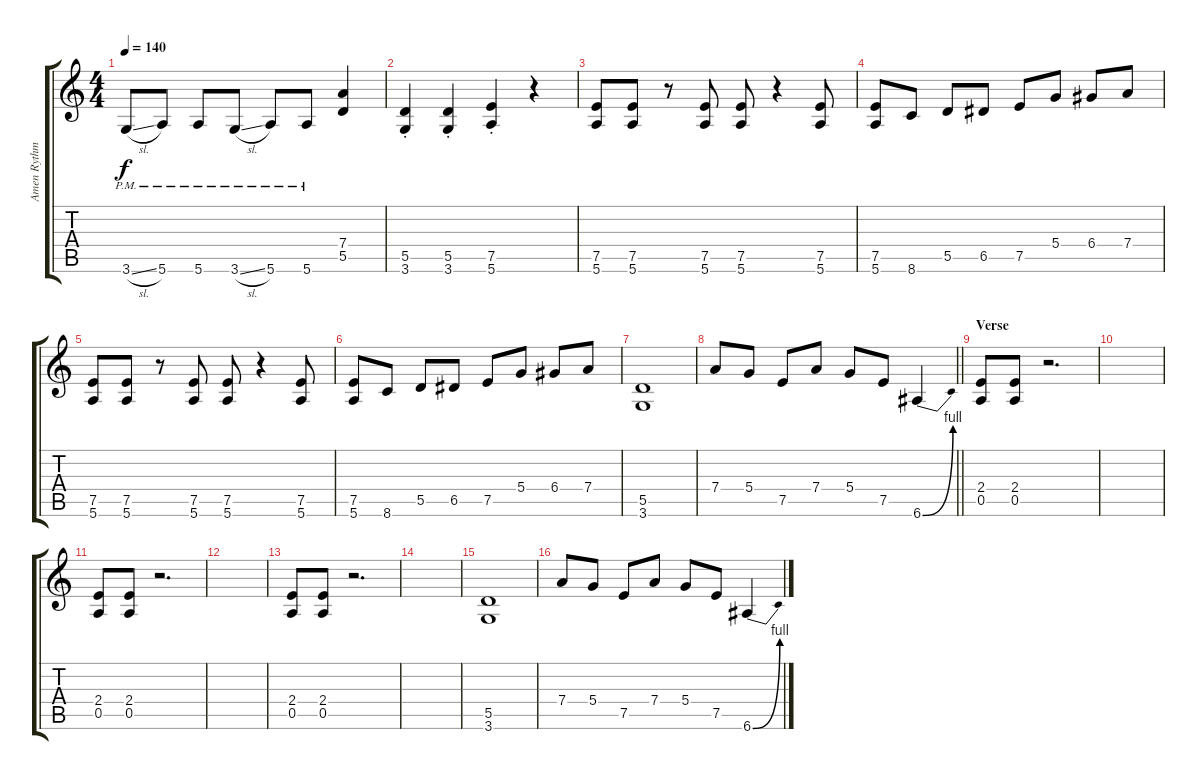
\track ("Amen Rythm" "Amen Rythm") {instrument distortionguitar}
\staff {score tabs}
\tuning (E4 B3 G3 D3 A2 E2) {hide}
\ts (4 4)
\tempo 140
\clef g2
\ks c
3.6{sl pm}.8{dy f} 5.6{pm}.8 5.6{pm}.8 3.6{sl pm}.8 5.6{pm}.8 5.6{pm}.8 (7.4 5.5).4 |
(5.5{st} 3.6{st}).4 (5.5{st} 3.6{st}).4 (7.5{st} 5.6{st}).4 r.4 |
(7.5 5.6).8 (7.5 5.6).8 r.8 (7.5 5.6).8 (7.5 5.6).8 r.4 (7.5 5.6).8 |
(7.5 5.6).8 8.6.8 5.5.8 6.5.8 7.5.8 5.4.8 6.4.8 7.4.8 |
(7.5 5.6).8 (7.5 5.6).8 r.8 (7.5 5.6).8 (7.5 5.6).8 r.4 (7.5 5.6).8 |
(7.5 5.6).8 8.6.8 5.5.8 6.5.8 7.5.8 5.4.8 6.4.8 7.4.8 |
(5.5 3.6).1 |
\barLineRight lightlight
7.4.8 5.4.8 7.5.8 7.4.8 5.4.8 7.5.8 6.6{be (bend 0 0 60 4)}.4 |
\section ("" "Verse")
(2.4 0.5).8 (2.4 0.5).8 r.2{d} |
|
(2.4 0.5).8 (2.4 0.5).8 r.2{d} |
|
(2.4 0.5).8 (2.4 0.5).8 r.2{d} |
|
(5.5 3.6).1 |
7.4.8 5.4.8 7.5.8 7.4.8 5.4.8 7.5.8 6.6{be (bend 0 0 60 4)}.4
